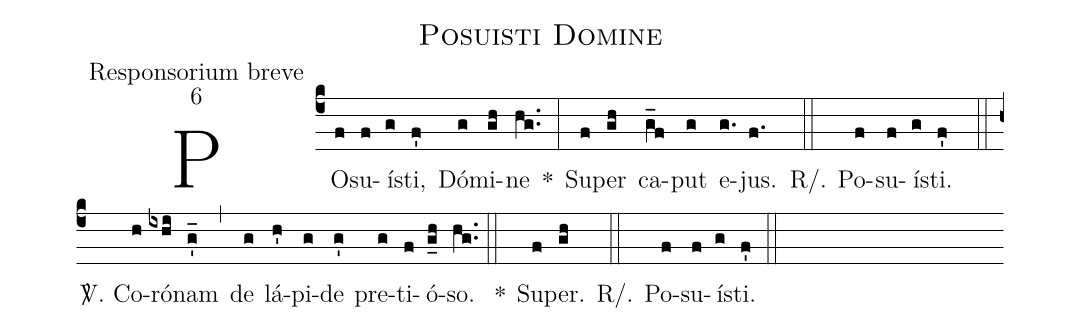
name:Posuisti Domine;
office-part:Responsorium breve;
mode:6;
%%
(c4) PO(f)su(f)í(g)sti,(f') Dó(g)mi(gh)ne(hg..) *(:) Su(f)per(gh) ca(g_f)put(g) e(g.)jus.(f.) (::)
R/. Po(f)su(f)í(g)sti.(f') (::)
<sp>V/</sp>. Co(h)ró(ixhi)nam(g'_) (,) de(g) lá(h')pi(g)de(g') pre(g)ti(f)ó(g_h)so.(hg..) (::)
*() Su(f)per.(gh) (::)
R/. Po(f)su(f)í(g)sti.(f') (::)
